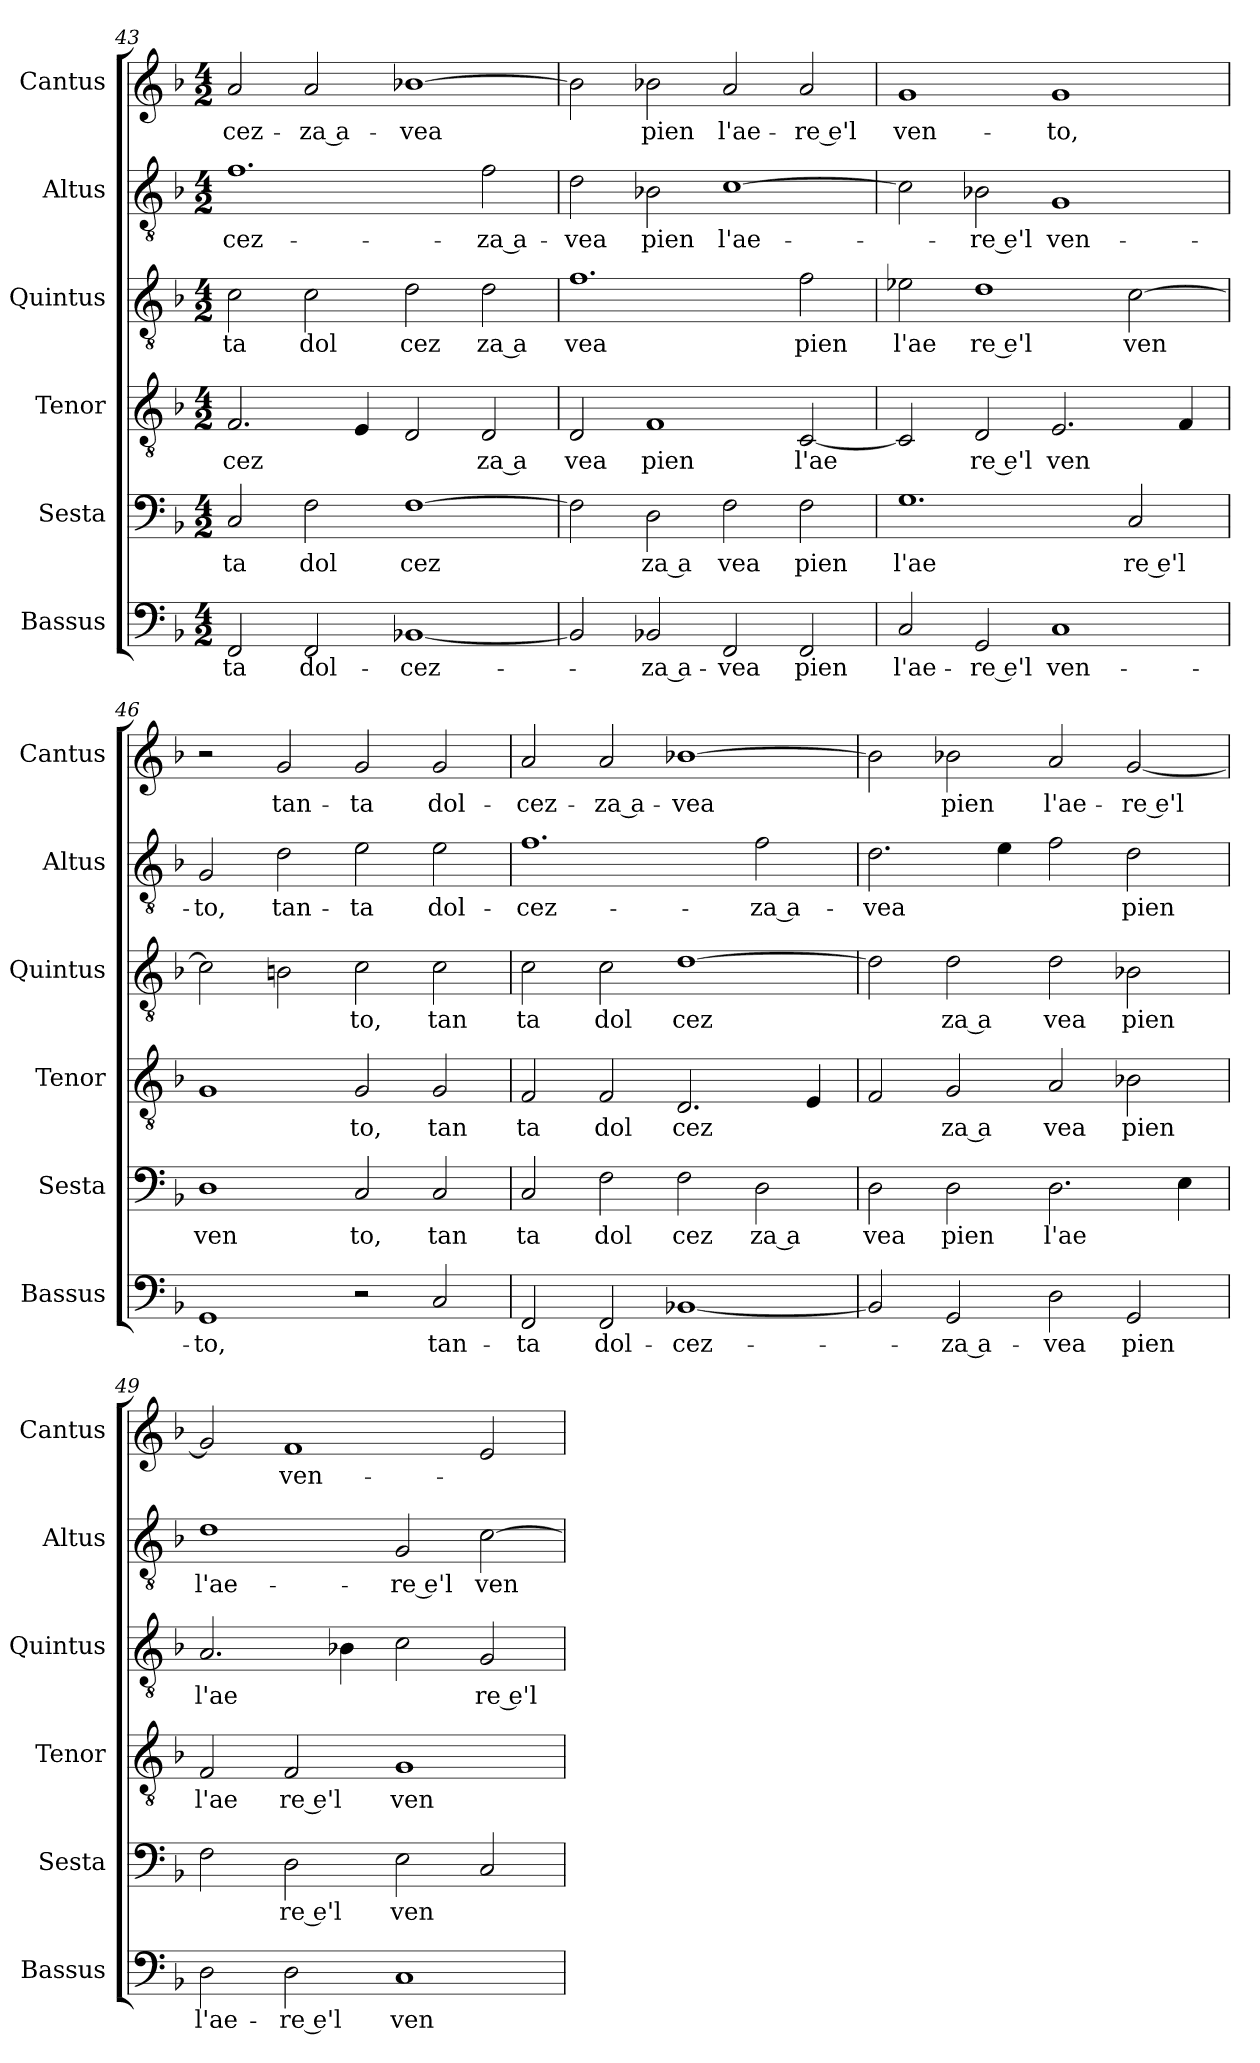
**kern	**text	**kern	**text	**kern	**text	**kern	**text	**kern	**text	**kern	**text
*part6	*part6	*part5	*part5	*part4	*part4	*part3	*part3	*part2	*part2	*part1	*part1
*staff6	*staff6	*staff5	*staff5	*staff4	*staff4	*staff3	*staff3	*staff2	*staff2	*staff1	*staff1
*I"Bassus	*	*I"Sesta	*	*I"Tenor	*	*I"Quintus	*	*I"Altus	*	*I"Cantus	*
*I'Bassus	*	*I'Sesta	*	*I'Tenor	*	*I'Quintus	*	*I'Altus	*	*I'Cantus	*
*clefF4	*	*clefF4	*	*clefGv2	*	*clefGv2	*	*clefGv2	*	*clefG2	*
*k[b-]	*	*k[b-]	*	*k[b-]	*	*k[b-]	*	*k[b-]	*	*k[b-]	*
*F:	*	*F:	*	*F:	*	*F:	*	*F:	*	*F:	*
*M4/2	*	*M4/2	*	*M4/2	*	*M4/2	*	*M4/2	*	*M4/2	*
=43	=43	=43	=43	=43	=43	=43	=43	=43	=43	=43	=43
!	!LO:LY:b	!	!LO:LY:b	!	!LO:LY:b	!	!LO:LY:b	!	!LO:LY:b	!	!LO:LY:b
2FF/	-ta	2C/	ta	2.F/	cez	2c\	ta	1.f	-cez-	2a/	-cez-
!	!LO:LY:b	!	!LO:LY:b	!	!	!	!LO:LY:b	!	!	!	!LO:LY:b
2FF/	dol-	2F\	dol	.	.	2c\	dol	.	.	2a/	-za a-
.	.	.	.	4E/	.	.	.	.	.	.	.
!	!LO:LY:b	!	!LO:LY:b	!	!	!	!LO:LY:b	!	!	!	!LO:LY:b
[1BB-X	-cez-	[1F	cez	2D/	.	2d\	cez	.	.	[1b-X	-vea
!	!	!	!	!	!LO:LY:b	!	!LO:LY:b	!	!LO:LY:b	!	!
.	.	.	.	2D/	za a	2d\	za a	2f\	-za a-	.	.
=44	=44	=44	=44	=44	=44	=44	=44	=44	=44	=44	=44
!	!	!	!	!	!LO:LY:b	!	!LO:LY:b	!	!LO:LY:b	!	!
2BB-/]	.	2F\]	.	2D/	vea	1.f	vea	2d\	-vea	2b-\]	.
!	!LO:LY:b	!	!LO:LY:b	!	!LO:LY:b	!	!	!	!LO:LY:b	!	!LO:LY:b
2BB-X/	-za a-	2D\	za a	1F	pien	.	.	2B-X\	pien	2b-X\	pien
!	!LO:LY:b	!	!LO:LY:b	!	!	!	!	!	!LO:LY:b	!	!LO:LY:b
2FF/	-vea	2F\	vea	.	.	.	.	[1c	l'ae-	2a/	l'ae-
!	!LO:LY:b	!	!LO:LY:b	!	!LO:LY:b	!	!LO:LY:b	!	!	!	!LO:LY:b
2FF/	pien	2F\	pien	[2C/	l'ae	2f\	pien	.	.	2a/	-re e'l
=45	=45	=45	=45	=45	=45	=45	=45	=45	=45	=45	=45
!	!LO:LY:b	!	!LO:LY:b	!	!	!	!LO:LY:b	!	!	!	!LO:LY:b
2C/	l'ae-	1.G	l'ae	2C/]	.	2e-X\	l'ae	2c\]	.	1g	ven-
!	!LO:LY:b	!	!	!	!LO:LY:b	!	!LO:LY:b	!	!LO:LY:b	!	!
2GG/	-re e'l	.	.	2D/	re e'l	1d	re e'l	2B-X\	-re e'l	.	.
!	!LO:LY:b	!	!	!	!LO:LY:b	!	!	!	!LO:LY:b	!	!LO:LY:b
1C	ven-	.	.	2.E/	ven	.	.	1G	ven-	1g	-to,
!	!	!	!LO:LY:b	!	!	!	!LO:LY:b	!	!	!	!
.	.	2C/	re e'l	.	.	[2c\	ven	.	.	.	.
.	.	.	.	4F/	.	.	.	.	.	.	.
=46	=46	=46	=46	=46	=46	=46	=46	=46	=46	=46	=46
!	!LO:LY:b	!	!LO:LY:b	!	!	!	!	!	!LO:LY:b	!	!
1GG	-to,	1D	ven	1G	.	2c\]	.	2G/	-to,	2r	.
!	!	!	!	!	!	!	!	!	!LO:LY:b	!	!LO:LY:b
.	.	.	.	.	.	2B\	.	2d\	tan-	2g/	tan-
!	!	!	!LO:LY:b	!	!LO:LY:b	!	!LO:LY:b	!	!LO:LY:b	!	!LO:LY:b
2r	.	2C/	to,	2G/	to,	2c\	to,	2e\	-ta	2g/	-ta
!	!LO:LY:b	!	!LO:LY:b	!	!LO:LY:b	!	!LO:LY:b	!	!LO:LY:b	!	!LO:LY:b
2C/	tan-	2C/	tan	2G/	tan	2c\	tan	2e\	dol-	2g/	dol-
=47	=47	=47	=47	=47	=47	=47	=47	=47	=47	=47	=47
!	!LO:LY:b	!	!LO:LY:b	!	!LO:LY:b	!	!LO:LY:b	!	!LO:LY:b	!	!LO:LY:b
2FF/	-ta	2C/	ta	2F/	ta	2c\	ta	1.f	-cez-	2a/	-cez-
!	!LO:LY:b	!	!LO:LY:b	!	!LO:LY:b	!	!LO:LY:b	!	!	!	!LO:LY:b
2FF/	dol-	2F\	dol	2F/	dol	2c\	dol	.	.	2a/	-za a-
!	!LO:LY:b	!	!LO:LY:b	!	!LO:LY:b	!	!LO:LY:b	!	!	!	!LO:LY:b
[1BB-X	-cez-	2F\	cez	2.D/	cez	[1d	cez	.	.	[1b-X	-vea
!	!	!	!LO:LY:b	!	!	!	!	!	!LO:LY:b	!	!
.	.	2D\	za a	.	.	.	.	2f\	-za a-	.	.
.	.	.	.	4E/	.	.	.	.	.	.	.
=48	=48	=48	=48	=48	=48	=48	=48	=48	=48	=48	=48
!	!	!	!LO:LY:b	!	!	!	!	!	!LO:LY:b	!	!
2BB-/]	.	2D\	vea	2F/	.	2d\]	.	2.d\	-vea	2b-\]	.
!	!LO:LY:b	!	!LO:LY:b	!	!LO:LY:b	!	!LO:LY:b	!	!	!	!LO:LY:b
2GG/	-za a-	2D\	pien	2G/	za a	2d\	za a	.	.	2b-X\	pien
.	.	.	.	.	.	.	.	4e\	.	.	.
!	!LO:LY:b	!	!LO:LY:b	!	!LO:LY:b	!	!LO:LY:b	!	!	!	!LO:LY:b
2D\	-vea	2.D\	l'ae	2A/	vea	2d\	vea	2f\	.	2a/	l'ae-
!	!LO:LY:b	!	!	!	!LO:LY:b	!	!LO:LY:b	!	!LO:LY:b	!	!LO:LY:b
2GG/	pien	.	.	2B-X\	pien	2B-X\	pien	2d\	pien	[2g/	-re e'l
.	.	4E\	.	.	.	.	.	.	.	.	.
=49	=49	=49	=49	=49	=49	=49	=49	=49	=49	=49	=49
!	!LO:LY:b	!	!	!	!LO:LY:b	!	!LO:LY:b	!	!LO:LY:b	!	!
2D\	l'ae-	2F\	.	2F/	l'ae	2.A/	l'ae	1d	l'ae-	2g/]	.
!	!LO:LY:b	!	!LO:LY:b	!	!LO:LY:b	!	!	!	!	!	!LO:LY:b
2D\	-re e'l	2D\	re e'l	2F/	re e'l	.	.	.	.	1f	ven-
.	.	.	.	.	.	4B-X\	.	.	.	.	.
!	!LO:LY:b	!	!LO:LY:b	!	!LO:LY:b	!	!	!	!LO:LY:b	!	!
1C	ven-	2E\	ven	1G	ven	2c\	.	2G/	-re e'l	.	.
!	!	!	!	!	!	!	!LO:LY:b	!	!LO:LY:b	!	!
.	.	2C/	.	.	.	2G/	re e'l	[2c\	ven-	2e/	.
=	=	=	=	=	=	=	=	=	=	=	=
*-	*-	*-	*-	*-	*-	*-	*-	*-	*-	*-	*-
